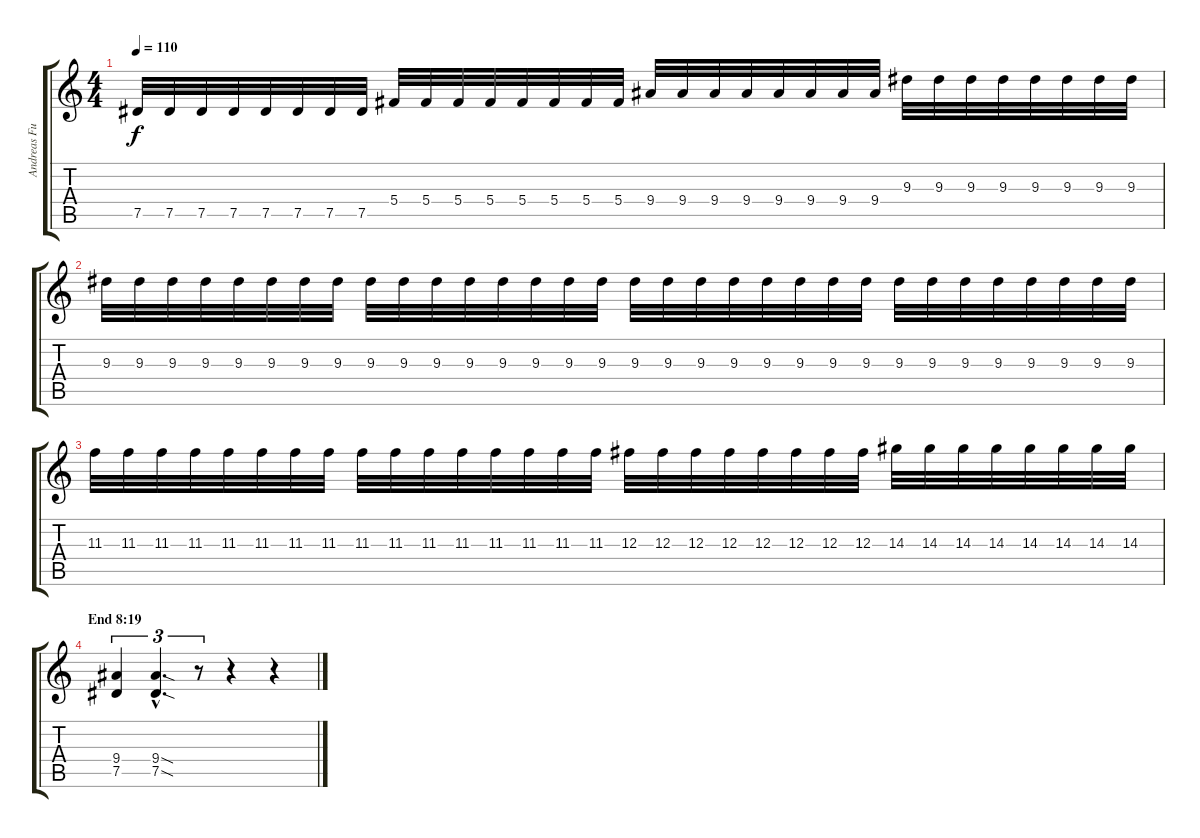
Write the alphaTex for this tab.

\track ("Andreas Fullmestad (D# Tuning)" "Andreas Fu") {instrument distortionguitar}
\staff {score tabs}
\tuning (Eb4 Bb3 Gb3 Db3 Ab2 Eb2) {hide}
\ts (4 4)
\tempo 110
\clef g2
\ks c
7.5.32{dy f} 7.5.32 7.5.32 7.5.32 7.5.32 7.5.32 7.5.32 7.5.32 5.4.32 5.4.32 5.4.32 5.4.32 5.4.32 5.4.32 5.4.32 5.4.32 9.4.32 9.4.32 9.4.32 9.4.32 9.4.32 9.4.32 9.4.32 9.4.32 9.3.32 9.3.32 9.3.32 9.3.32 9.3.32 9.3.32 9.3.32 9.3.32 |
9.3.32 9.3.32 9.3.32 9.3.32 9.3.32 9.3.32 9.3.32 9.3.32 9.3.32 9.3.32 9.3.32 9.3.32 9.3.32 9.3.32 9.3.32 9.3.32 9.3.32 9.3.32 9.3.32 9.3.32 9.3.32 9.3.32 9.3.32 9.3.32 9.3.32 9.3.32 9.3.32 9.3.32 9.3.32 9.3.32 9.3.32 9.3.32 |
11.3.32 11.3.32 11.3.32 11.3.32 11.3.32 11.3.32 11.3.32 11.3.32 11.3.32 11.3.32 11.3.32 11.3.32 11.3.32 11.3.32 11.3.32 11.3.32 12.3.32 12.3.32 12.3.32 12.3.32 12.3.32 12.3.32 12.3.32 12.3.32 14.3.32 14.3.32 14.3.32 14.3.32 14.3.32 14.3.32 14.3.32 14.3.32 |
\section ("" "End 8:19")
(9.4 7.5).4{tu (3 2)} (9.4{sod hac} 7.5{sod hac}).4{d tu (3 2)} r.8{tu (3 2)} r.4 r.4
